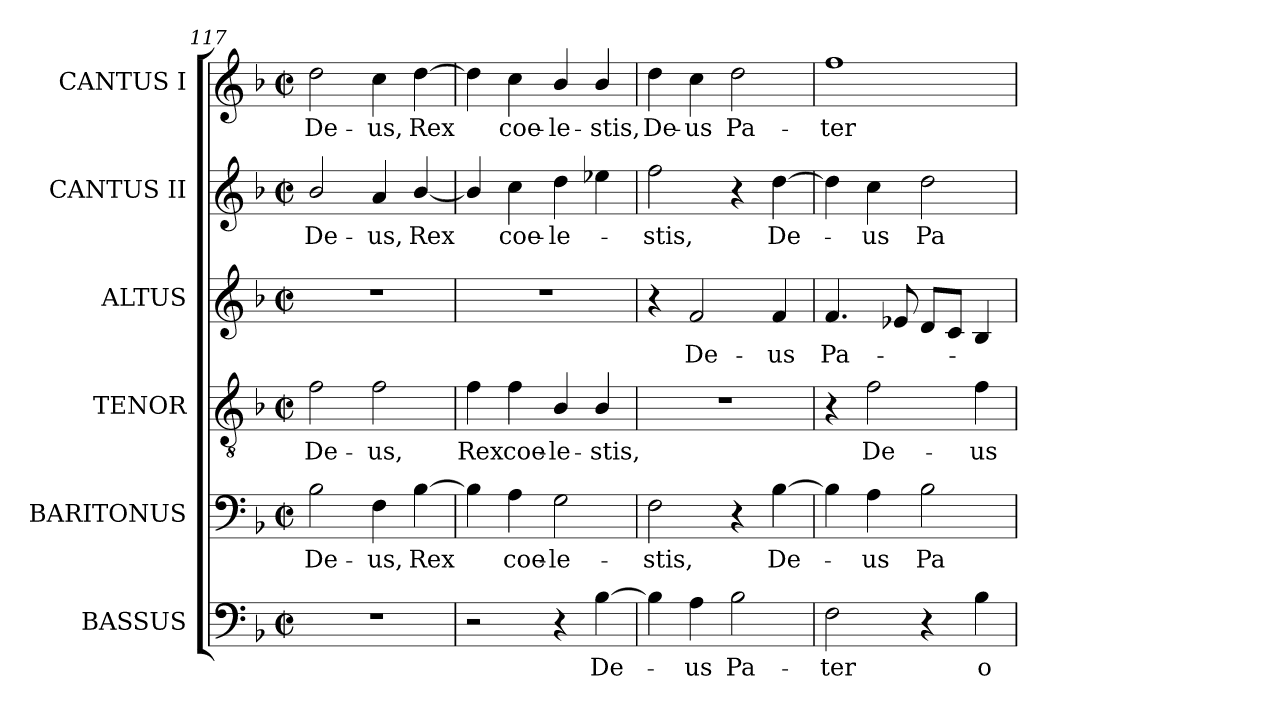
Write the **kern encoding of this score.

**kern	**text	**kern	**text	**kern	**text	**kern	**text	**kern	**text	**kern	**text
*part6	*part6	*part5	*part5	*part4	*part4	*part3	*part3	*part2	*part2	*part1	*part1
*staff6	*staff6	*staff5	*staff5	*staff4	*staff4	*staff3	*staff3	*staff2	*staff2	*staff1	*staff1
*I"BASSUS	*	*I"BARITONUS	*	*I"TENOR	*	*I"ALTUS	*	*I"CANTUS II	*	*I"CANTUS I	*
*I'B.	*	*I'Bar.	*	*I'T.	*	*I'A.	*	*	*	*	*
*clefF4	*	*clefF4	*	*clefGv2	*	*clefG2	*	*clefG2	*	*clefG2	*
*	*	*	*	*ITrd7c12	*	*	*	*	*	*	*
*k[b-]	*	*k[b-]	*	*k[b-]	*	*k[b-]	*	*k[b-]	*	*k[b-]	*
*F:	*	*F:	*	*F:	*	*F:	*	*F:	*	*F:	*
*M2/2	*	*M2/2	*	*M2/2	*	*M2/2	*	*M2/2	*	*M2/2	*
*met(c|)	*	*met(c|)	*	*met(c|)	*	*met(c|)	*	*met(c|)	*	*met(c|)	*
=117	=117	=117	=117	=117	=117	=117	=117	=117	=117	=117	=117
!	!	!	!LO:LY:b:color=#000000	!	!	!	!	!	!	!	!
!	!	!	!	!	!LO:LY:b:color=#000000	!	!	!	!	!	!
!	!	!	!	!	!	!	!	!	!LO:LY:b:color=#000000	!	!
!	!	!	!	!	!	!	!	!	!	!	!LO:LY:b:color=#000000
1r	.	2B-i\	De-	2Fi\	De-	1r	.	2b-i/	De-	2ddi\	De-
!	!	!	!LO:LY:b:color=#000000	!	!	!	!	!	!	!	!
!	!	!	!	!	!LO:LY:b:color=#000000	!	!	!	!	!	!
!	!	!	!	!	!	!	!	!	!LO:LY:b:color=#000000	!	!
!	!	!	!	!	!	!	!	!	!	!	!LO:LY:b:color=#000000
.	.	4Fi\	-us,	2Fi\	-us,	.	.	4ai/	-us,	4cci\	-us,
!	!	!	!LO:LY:b:color=#000000	!	!	!	!	!	!	!	!
!	!	!	!	!	!	!	!	!	!LO:LY:b:color=#000000	!	!
!	!	!	!	!	!	!	!	!	!	!	!LO:LY:b:color=#000000
.	.	[4B-i\	Rex	.	.	.	.	[4b-i/	Rex	[4ddi\	Rex
=118	=118	=118	=118	=118	=118	=118	=118	=118	=118	=118	=118
!	!	!	!	!	!LO:LY:b:color=#000000	!	!	!	!	!	!
2r	.	4B-i\]	.	4Fi\	Rex	1r	.	4b-i/]	.	4ddi\]	.
!	!	!	!LO:LY:b:color=#000000	!	!	!	!	!	!	!	!
!	!	!	!	!	!LO:LY:b:color=#000000	!	!	!	!	!	!
!	!	!	!	!	!	!	!	!	!LO:LY:b:color=#000000	!	!
!	!	!	!	!	!	!	!	!	!	!	!LO:LY:b:color=#000000
.	.	4Ai\	coe-	4Fi\	coe-	.	.	4cci\	coe-	4cci\	coe-
!	!	!	!LO:LY:b:color=#000000	!	!	!	!	!	!	!	!
!	!	!	!	!	!LO:LY:b:color=#000000	!	!	!	!	!	!
!	!	!	!	!	!	!	!	!	!LO:LY:b:color=#000000	!	!
!	!	!	!	!	!	!	!	!	!	!	!LO:LY:b:color=#000000
4r	.	2Gi\	-le-	4BB-i/	-le-	.	.	4ddi\	-le-	4b-i/	-le-
!	!LO:LY:b:color=#000000	!	!	!	!	!	!	!	!	!	!
!	!	!	!	!	!LO:LY:b:color=#000000	!	!	!	!	!	!
!	!	!	!	!	!	!	!	!	!	!	!LO:LY:b:color=#000000
[4B-i\	De-	.	.	4BB-i/	-stis,	.	.	4ee-Xi\	.	4b-i/	-stis,
=119	=119	=119	=119	=119	=119	=119	=119	=119	=119	=119	=119
!	!	!	!LO:LY:b:color=#000000	!	!	!	!	!	!	!	!
!	!	!	!	!	!	!	!	!	!LO:LY:b:color=#000000	!	!
!	!	!	!	!	!	!	!	!	!	!	!LO:LY:b:color=#000000
4B-i\]	.	2Fi\	-stis,	1r	.	4r	.	2ffi\	-stis,	4ddi\	De-
!	!LO:LY:b:color=#000000	!	!	!	!	!	!	!	!	!	!
!	!	!	!	!	!	!	!LO:LY:b:color=#000000	!	!	!	!
!	!	!	!	!	!	!	!	!	!	!	!LO:LY:b:color=#000000
4Ai\	-us	.	.	.	.	2fi/	De-	.	.	4cci\	-us
!	!LO:LY:b:color=#000000	!	!	!	!	!	!	!	!	!	!
!	!	!	!	!	!	!	!	!	!	!	!LO:LY:b:color=#000000
2B-i\	Pa-	4r	.	.	.	.	.	4r	.	2ddi\	Pa-
!	!	!	!LO:LY:b:color=#000000	!	!	!	!	!	!	!	!
!	!	!	!	!	!	!	!LO:LY:b:color=#000000	!	!	!	!
!	!	!	!	!	!	!	!	!	!LO:LY:b:color=#000000	!	!
.	.	[4B-i\	De-	.	.	4fi/	-us	[4ddi\	De-	.	.
=120	=120	=120	=120	=120	=120	=120	=120	=120	=120	=120	=120
!	!LO:LY:b:color=#000000	!	!	!	!	!	!	!	!	!	!
!	!	!	!	!	!	!	!LO:LY:b:color=#000000	!	!	!	!
!	!	!	!	!	!	!	!	!	!	!	!LO:LY:b:color=#000000
2Fi\	-ter	4B-i\]	.	4r	.	4.fi/	Pa-	4ddi\]	.	1ffi	-ter
!	!	!	!LO:LY:b:color=#000000	!	!	!	!	!	!	!	!
!	!	!	!	!	!LO:LY:b:color=#000000	!	!	!	!	!	!
!	!	!	!	!	!	!	!	!	!LO:LY:b:color=#000000	!	!
.	.	4Ai\	-us	2Fi\	De-	.	.	4cci\	-us	.	.
.	.	.	.	.	.	8e-Xi/	.	.	.	.	.
!	!	!	!LO:LY:b:color=#000000	!	!	!	!	!	!	!	!
!	!	!	!	!	!	!	!	!	!LO:LY:b:color=#000000	!	!
4r	.	2B-i\	Pa-	.	.	8di/L	.	2ddi\	Pa-	.	.
.	.	.	.	.	.	8ci/J	.	.	.	.	.
!	!LO:LY:b:color=#000000	!	!	!	!	!	!	!	!	!	!
!	!	!	!	!	!LO:LY:b:color=#000000	!	!	!	!	!	!
4B-i\	o-	.	.	4Fi\	-us	4B-i/	.	.	.	.	.
=	=	=	=	=	=	=	=	=	=	=	=
*-	*-	*-	*-	*-	*-	*-	*-	*-	*-	*-	*-
